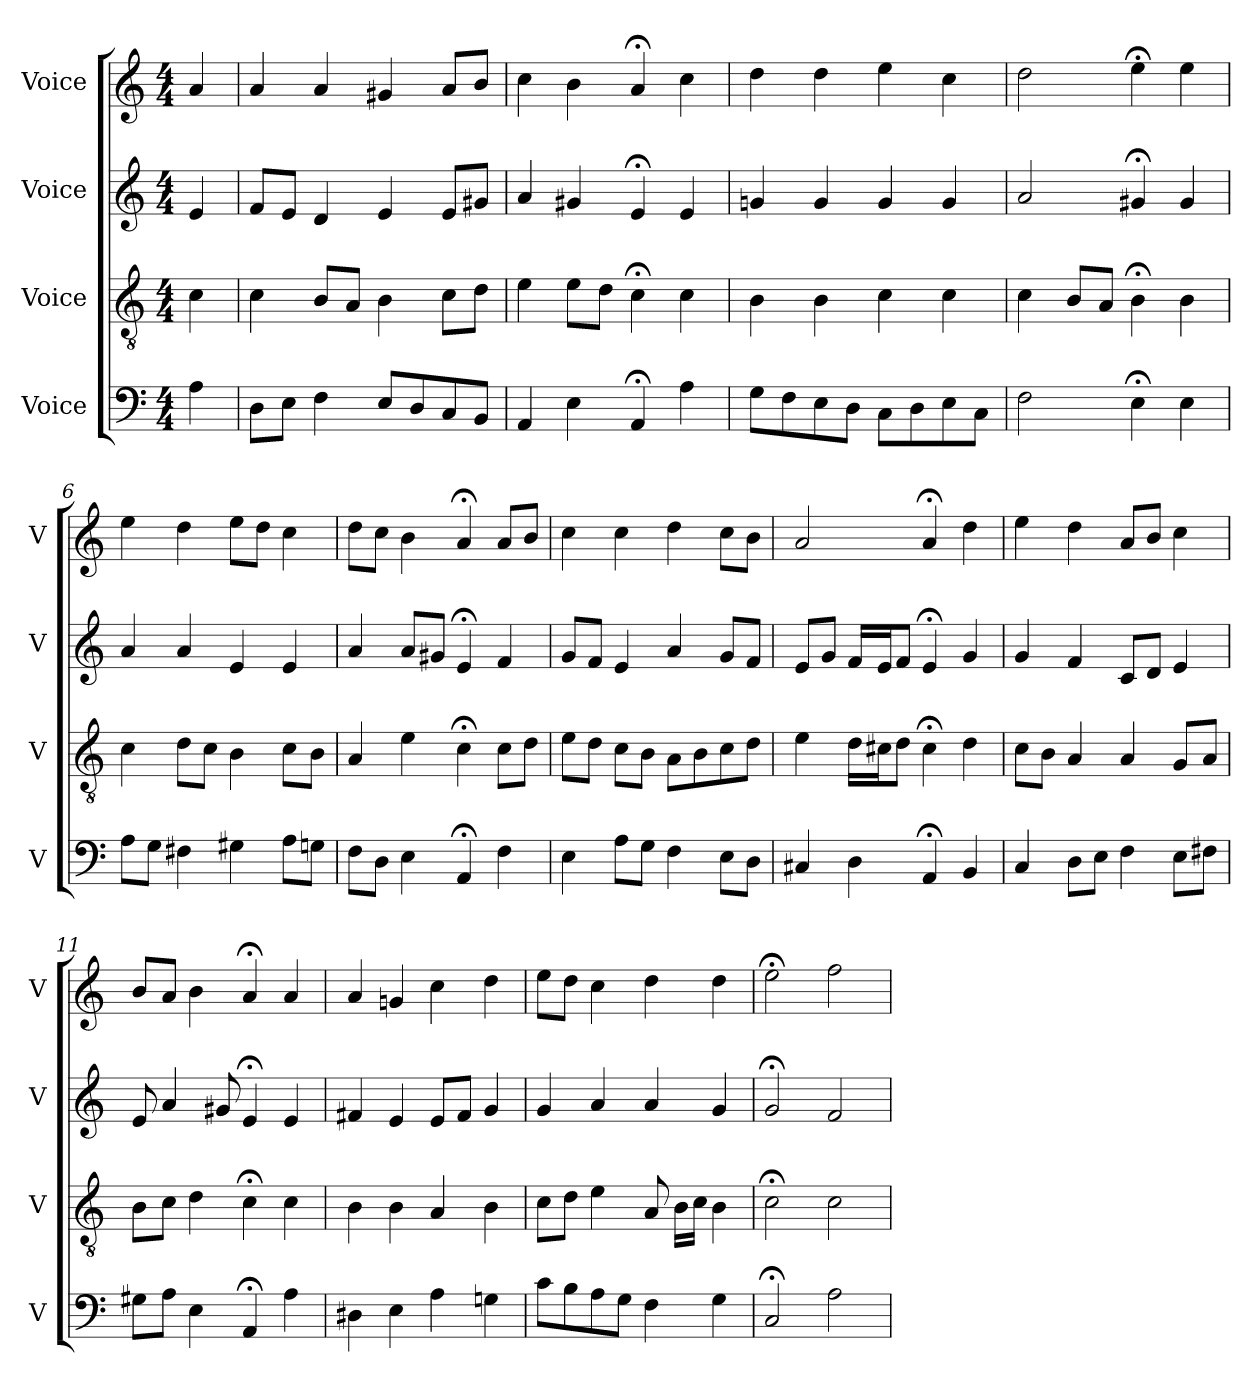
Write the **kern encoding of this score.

**kern	**kern	**kern	**kern
*part4	*part3	*part2	*part1
*staff4	*staff3	*staff2	*staff1
*I"Voice	*I"Voice	*I"Voice	*I"Voice
*I'V	*I'V	*I'V	*I'V
*clefF4	*clefGv2	*clefG2	*clefG2
*k[]	*k[]	*k[]	*k[]
*M4/4	*M4/4	*M4/4	*M4/4
=	=	=	=
4A	4c	4e	4a
=2	=2	=2	=2
8DL	4c	8fL	4a
8EJ	.	8eJ	.
4F	8BL	4d	4a
.	8AJ	.	.
8EL	4B	4e	4g#X
8D	.	.	.
8C	8cL	8eL	8aL
8BBJ	8dJ	8g#XJ	8bJ
=3	=3	=3	=3
4AA	4e	4a	4cc
4E	8eL	4g#X	4b
.	8dJ	.	.
4AA;<	4c;<	4e;<	4a;<
4A	4c	4e	4cc
=4	=4	=4	=4
8GL	4B	4gn	4dd
8F	.	.	.
8E	4B	4g	4dd
8DJ	.	.	.
8CL	4c	4g	4ee
8D	.	.	.
8E	4c	4g	4cc
8CJ	.	.	.
=5	=5	=5	=5
2F	4c	2a	2dd
.	8BL	.	.
.	8AJ	.	.
4E;<	4B;<	4g#X;<	4ee;<
4E	4B	4g#	4ee
=6	=6	=6	=6
8AL	4c	4a	4ee
8GJ	.	.	.
4F#X	8dL	4a	4dd
.	8cJ	.	.
4G#X	4B	4e	8eeL
.	.	.	8ddJ
8AL	8cL	4e	4cc
8GnJ	8BJ	.	.
=7	=7	=7	=7
8FL	4A	4a	8ddL
8DJ	.	.	8ccJ
4E	4e	8aL	4b
.	.	8g#XJ	.
4AA;<	4c;<	4e;<	4a;<
4F	8cL	4f	8aL
.	8dJ	.	8bJ
=8	=8	=8	=8
4E	8eL	8gL	4cc
.	8dJ	8fJ	.
8AL	8cL	4e	4cc
8GJ	8BJ	.	.
4F	8AL	4a	4dd
.	8B	.	.
8EL	8c	8gL	8ccL
8DJ	8dJ	8fJ	8bJ
=9	=9	=9	=9
4C#X	4e	8eL	2a
.	.	8gJ	.
4D	16dLL	16fLL	.
.	16c#XJ	16eJ	.
.	8dJ	8fJ	.
4AA;<	4c#;<	4e;<	4a;<
4BB	4d	4g	4dd
=10	=10	=10	=10
4C	8cL	4g	4ee
.	8BJ	.	.
8DL	4A	4f	4dd
8EJ	.	.	.
4F	4A	8cL	8aL
.	.	8dJ	8bJ
8EL	8GL	4e	4cc
8F#XJ	8AJ	.	.
=11	=11	=11	=11
8G#XL	8BL	8e	8bL
8AJ	8cJ	4a	8aJ
4E	4d	.	4b
.	.	8g#X	.
4AA;<	4c;<	4e;<	4a;<
4A	4c	4e	4a
=12	=12	=12	=12
4D#X	4B	4f#X	4a
4E	4B	4e	4gn
4A	4A	8eL	4cc
.	.	8f#J	.
4Gn	4B	4g	4dd
=13	=13	=13	=13
8cL	8cL	4g	8eeL
8B	8dJ	.	8ddJ
8A	4e	4a	4cc
8GJ	.	.	.
4F	8A	4a	4dd
.	16BLL	.	.
.	16cJJ	.	.
4G	4B	4g	4dd
=14	=14	=14	=14
2C;<	2c;<	2g;<	2ee;<
2A	2c	2f	2ff
=	=	=	=
*-	*-	*-	*-
